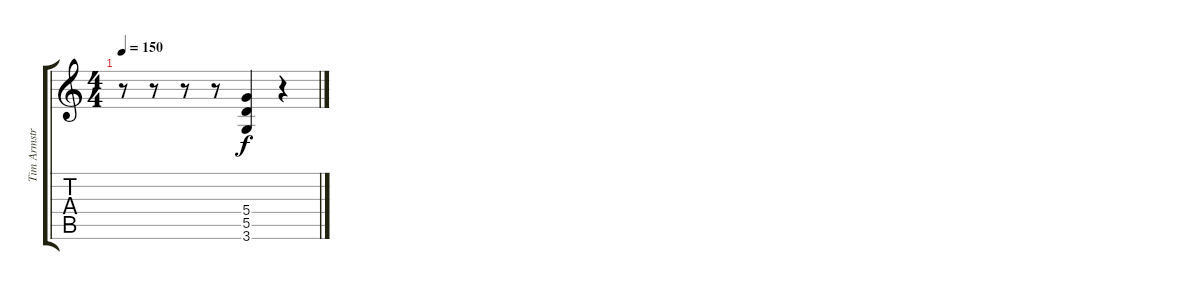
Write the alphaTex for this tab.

\track ("Tim Armstrong" "Tim Armstr") {instrument distortionguitar}
\staff {score tabs}
\tuning (E4 B3 G3 D3 A2 E2) {hide}
\ts (4 4)
\tempo 150
\clef g2
\ks c
r.8{dy f} r.8 r.8 r.8 (5.4 5.5 3.6).4 r.4
